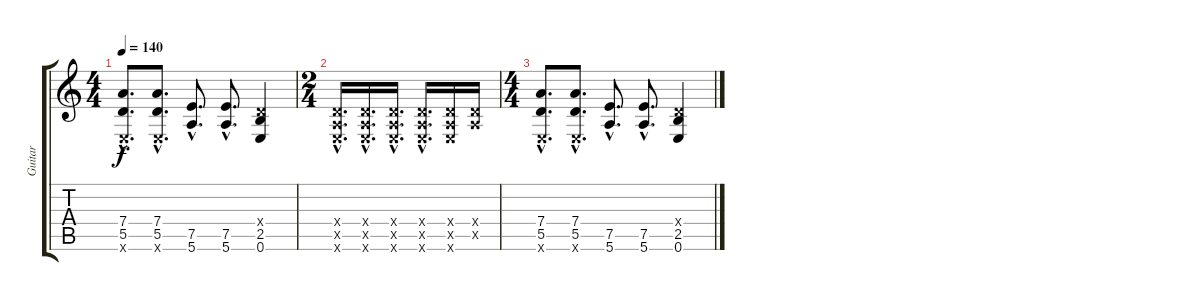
\track ("Guitar" "Guitar") {instrument overdrivenguitar}
\staff {score tabs}
\tuning (E4 B3 G3 D3 A2 E2) {hide}
\ts (4 4)
\tempo 140
\clef g2
\ks c
(7.4{hac} 5.5{hac} 0.6{hac x}).8{d dy f} (7.4{hac} 5.5{hac} 0.6{hac x}).8{d} (7.5{hac} 5.6{hac}).8{d} (7.5{hac} 5.6{hac}).8{d} (0.4{x} 2.5 0.6).4 |
\ts (2 4)
(0.4{hac x} 0.5{hac x} 0.6{hac x}).16{d} (0.4{hac x} 0.5{hac x} 0.6{hac x}).16{d} (0.4{hac x} 0.5{hac x} 0.6{hac x}).16{d} (0.4{hac x} 0.5{hac x} 0.6{hac x}).16{d} (0.4{x} 0.5{x} 0.6{x}).16 (0.4{x} 0.5{x}).16 |
\ts (4 4)
(7.4{hac} 5.5{hac} 0.6{hac x}).8{d} (7.4{hac} 5.5{hac} 0.6{hac x}).8{d} (7.5{hac} 5.6{hac}).8{d} (7.5{hac} 5.6{hac}).8{d} (0.4{x} 2.5 0.6).4
